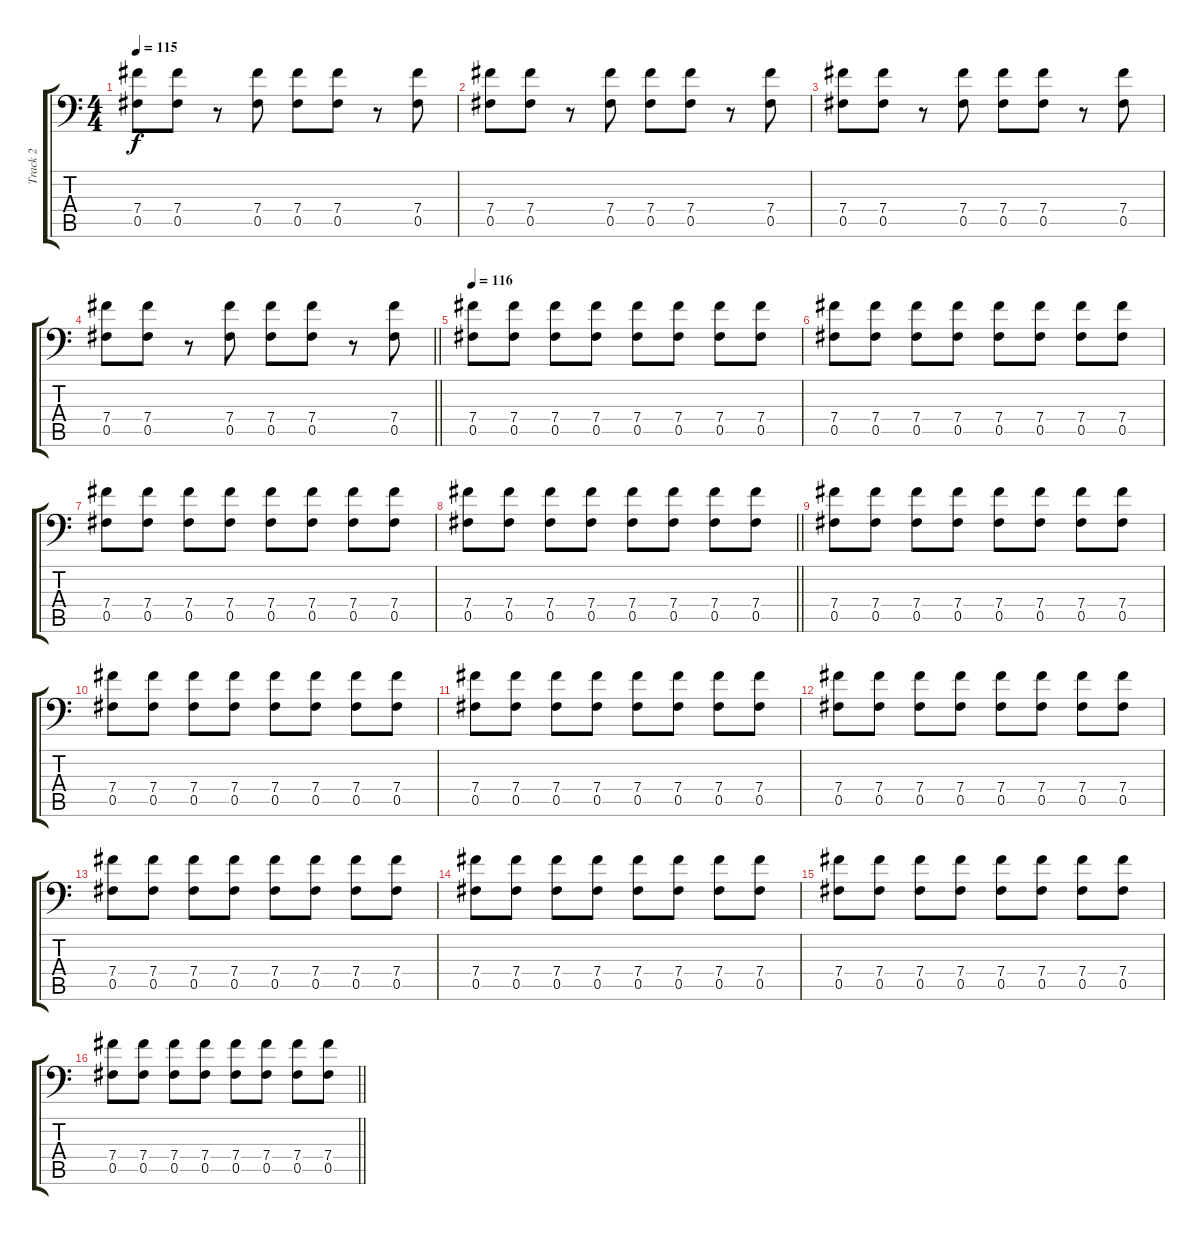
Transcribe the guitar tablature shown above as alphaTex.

\track ("Track 2" "Track 2") {instrument distortionguitar}
\staff {score tabs}
\tuning (Db4 Ab3 E3 B2 Gb2 Gb1) {hide}
\ts (4 4)
\section ("" "")
\tempo 115
\clef f4
\ks c
(7.4 0.5).8{dy f} (7.4 0.5).8 r.8 (7.4 0.5).8 (7.4 0.5).8 (7.4 0.5).8 r.8 (7.4 0.5).8 |
(7.4 0.5).8 (7.4 0.5).8 r.8 (7.4 0.5).8 (7.4 0.5).8 (7.4 0.5).8 r.8 (7.4 0.5).8 |
(7.4 0.5).8 (7.4 0.5).8 r.8 (7.4 0.5).8 (7.4 0.5).8 (7.4 0.5).8 r.8 (7.4 0.5).8 |
\barLineRight lightlight
(7.4 0.5).8 (7.4 0.5).8 r.8 (7.4 0.5).8 (7.4 0.5).8 (7.4 0.5).8 r.8 (7.4 0.5).8 |
\section ("" "")
\tempo 116
(7.4 0.5).8 (7.4 0.5).8 (7.4 0.5).8 (7.4 0.5).8 (7.4 0.5).8 (7.4 0.5).8 (7.4 0.5).8 (7.4 0.5).8 |
(7.4 0.5).8 (7.4 0.5).8 (7.4 0.5).8 (7.4 0.5).8 (7.4 0.5).8 (7.4 0.5).8 (7.4 0.5).8 (7.4 0.5).8 |
(7.4 0.5).8 (7.4 0.5).8 (7.4 0.5).8 (7.4 0.5).8 (7.4 0.5).8 (7.4 0.5).8 (7.4 0.5).8 (7.4 0.5).8 |
\barLineRight lightlight
(7.4 0.5).8 (7.4 0.5).8 (7.4 0.5).8 (7.4 0.5).8 (7.4 0.5).8 (7.4 0.5).8 (7.4 0.5).8 (7.4 0.5).8 |
\section ("" "")
(7.4 0.5).8 (7.4 0.5).8 (7.4 0.5).8 (7.4 0.5).8 (7.4 0.5).8 (7.4 0.5).8 (7.4 0.5).8 (7.4 0.5).8 |
(7.4 0.5).8 (7.4 0.5).8 (7.4 0.5).8 (7.4 0.5).8 (7.4 0.5).8 (7.4 0.5).8 (7.4 0.5).8 (7.4 0.5).8 |
(7.4 0.5).8 (7.4 0.5).8 (7.4 0.5).8 (7.4 0.5).8 (7.4 0.5).8 (7.4 0.5).8 (7.4 0.5).8 (7.4 0.5).8 |
(7.4 0.5).8 (7.4 0.5).8 (7.4 0.5).8 (7.4 0.5).8 (7.4 0.5).8 (7.4 0.5).8 (7.4 0.5).8 (7.4 0.5).8 |
(7.4 0.5).8 (7.4 0.5).8 (7.4 0.5).8 (7.4 0.5).8 (7.4 0.5).8 (7.4 0.5).8 (7.4 0.5).8 (7.4 0.5).8 |
(7.4 0.5).8 (7.4 0.5).8 (7.4 0.5).8 (7.4 0.5).8 (7.4 0.5).8 (7.4 0.5).8 (7.4 0.5).8 (7.4 0.5).8 |
(7.4 0.5).8 (7.4 0.5).8 (7.4 0.5).8 (7.4 0.5).8 (7.4 0.5).8 (7.4 0.5).8 (7.4 0.5).8 (7.4 0.5).8 |
\barLineRight lightlight
(7.4 0.5).8 (7.4 0.5).8 (7.4 0.5).8 (7.4 0.5).8 (7.4 0.5).8 (7.4 0.5).8 (7.4 0.5).8 (7.4 0.5).8
